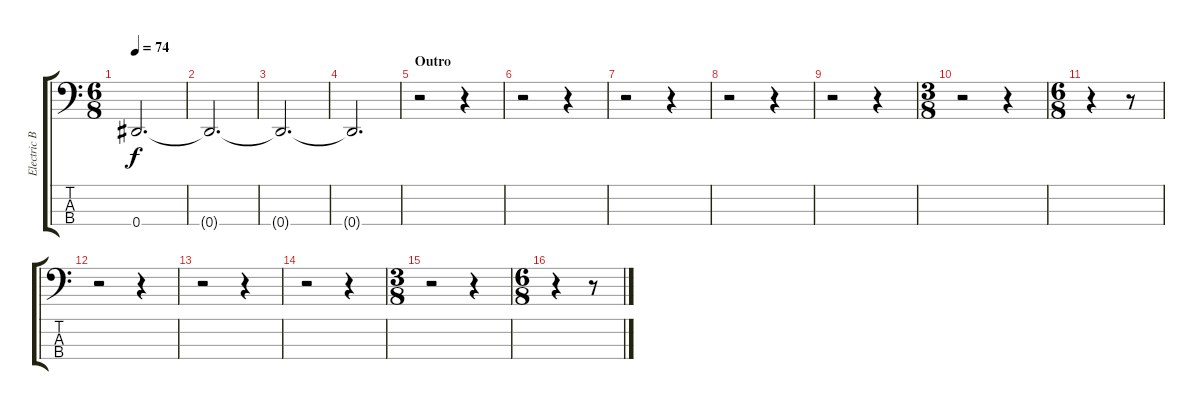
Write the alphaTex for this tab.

\track ("Electric Bass (Jason Newsted)" "Electric B") {instrument electricbassfinger}
\staff {score tabs}
\tuning (Gb2 Db2 Ab1 Eb1) {hide}
\ts (6 8)
\tempo 74
\clef f4
\ks c
0.4{t}.2{d dy f} |
0.4{t}.2{d} |
0.4{t}.2{d} |
0.4{t}.2{d} |
\section ("" "Outro")
r.2 r.4 |
r.2 r.4 |
r.2 r.4 |
r.2 r.4 |
r.2 r.4 |
\ts (3 8)
r.2 r.4 |
\ts (6 8)
r.4 r.8 |
r.2 r.4 |
r.2 r.4 |
r.2 r.4 |
\ts (3 8)
r.2 r.4 |
\ts (6 8)
r.4 r.8
